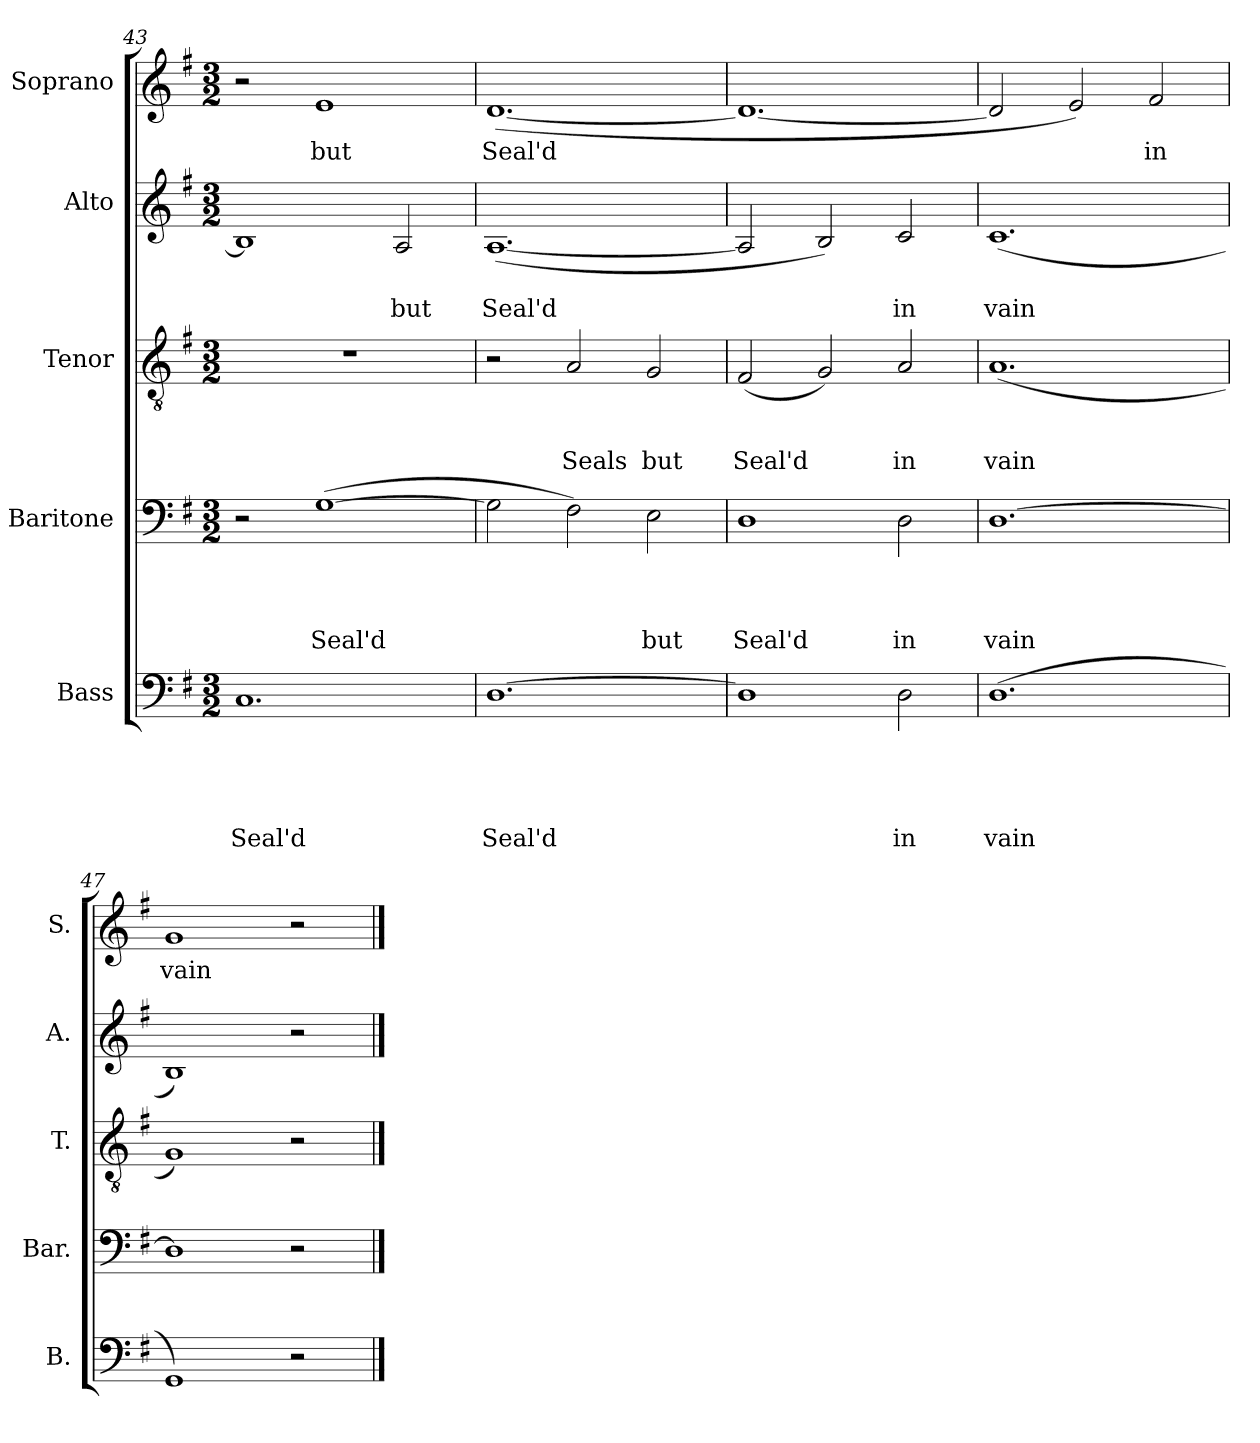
**kern	**text	**text	**text	**text	**text	**kern	**text	**text	**text	**text	**kern	**text	**text	**text	**kern	**text	**text	**kern	**text
*part5	*part5	*part5	*part5	*part5	*part5	*part4	*part4	*part4	*part4	*part4	*part3	*part3	*part3	*part3	*part2	*part2	*part2	*part1	*part1
*staff5	*staff5	*staff5	*staff5	*staff5	*staff5	*staff4	*staff4	*staff4	*staff4	*staff4	*staff3	*staff3	*staff3	*staff3	*staff2	*staff2	*staff2	*staff1	*staff1
*I"Bass	*	*	*	*	*	*I"Baritone	*	*	*	*	*I"Tenor	*	*	*	*I"Alto	*	*	*I"Soprano	*
*I'B.	*	*	*	*	*	*I'Bar.	*	*	*	*	*I'T.	*	*	*	*I'A.	*	*	*I'S.	*
*clefF4	*	*	*	*	*	*clefF4	*	*	*	*	*clefGv2	*	*	*	*clefG2	*	*	*clefG2	*
*k[f#]	*	*	*	*	*	*k[f#]	*	*	*	*	*k[f#]	*	*	*	*k[f#]	*	*	*k[f#]	*
*G:	*	*	*	*	*	*G:	*	*	*	*	*G:	*	*	*	*G:	*	*	*G:	*
*M3/2	*	*	*	*	*	*M3/2	*	*	*	*	*M3/2	*	*	*	*M3/2	*	*	*M3/2	*
=43	=43	=43	=43	=43	=43	=43	=43	=43	=43	=43	=43	=43	=43	=43	=43	=43	=43	=43	=43
!	!	!	!	!	!LO:LY:b	!	!	!	!	!	!LO:N:vis=1	!	!	!	!	!	!	!	!
1.C	.	.	.	.	Seal'd	2r	.	.	.	.	1.r	.	.	.	1B]	.	.	2r	.
!	!	!	!	!	!	!	!	!	!	!LO:LY:b	!	!	!	!	!	!	!	!	!LO:LY:b
.	.	.	.	.	.	(>[<1G	.	.	.	Seal'd	.	.	.	.	.	.	.	1e	but
!	!	!	!	!	!	!	!	!	!	!	!	!	!	!	!	!	!LO:LY:b	!	!
.	.	.	.	.	.	.	.	.	.	.	.	.	.	.	2A/	.	but	.	.
!!LO:LB:g=z
=44	=44	=44	=44	=44	=44	=44	=44	=44	=44	=44	=44	=44	=44	=44	=44	=44	=44	=44	=44
!	!	!	!	!	!LO:LY:b	!	!	!	!	!	!	!	!	!	!	!	!LO:LY:b	!	!LO:LY:b
[>1.D	.	.	.	.	Seal'd	2G\]	.	.	.	.	2r	.	.	.	(<[<1.A	.	Seal'd	(<[<1.d	Seal'd
!	!	!	!	!	!	!	!	!	!	!	!	!	!	!LO:LY:b	!	!	!	!	!
.	.	.	.	.	.	2F#\)	.	.	.	.	2A/	.	.	Seals	.	.	.	.	.
!	!	!	!	!	!	!	!	!	!	!LO:LY:b	!	!	!	!LO:LY:b	!	!	!	!	!
.	.	.	.	.	.	2E\	.	.	.	but	2G/	.	.	but	.	.	.	.	.
=45	=45	=45	=45	=45	=45	=45	=45	=45	=45	=45	=45	=45	=45	=45	=45	=45	=45	=45	=45
!	!	!	!	!	!	!	!	!	!	!LO:LY:b	!	!	!	!LO:LY:b	!	!	!	!	!
1D]	.	.	.	.	.	1D	.	.	.	Seal'd	(<2F#/	.	.	Seal'd	2A/]	.	.	1.d_	.
.	.	.	.	.	.	.	.	.	.	.	2G/)	.	.	.	2B/)	.	.	.	.
!	!	!	!	!	!LO:LY:b	!	!	!	!	!LO:LY:b	!	!	!	!LO:LY:b	!	!	!LO:LY:b	!	!
2D\	.	.	.	.	in	2D\	.	.	.	in	2A/	.	.	in	2c/	.	in	.	.
=46	=46	=46	=46	=46	=46	=46	=46	=46	=46	=46	=46	=46	=46	=46	=46	=46	=46	=46	=46
!	!	!	!	!	!LO:LY:b	!	!	!	!	!LO:LY:b	!	!	!	!LO:LY:b	!	!	!LO:LY:b	!	!
(>1.D	.	.	.	.	vain	[>1.D	.	.	.	vain	(<1.A	.	.	vain	(<1.c	.	vain	2d/]	.
.	.	.	.	.	.	.	.	.	.	.	.	.	.	.	.	.	.	2e/)	.
!	!	!	!	!	!	!	!	!	!	!	!	!	!	!	!	!	!	!	!LO:LY:b
.	.	.	.	.	.	.	.	.	.	.	.	.	.	.	.	.	.	2f#/	in
=47	=47	=47	=47	=47	=47	=47	=47	=47	=47	=47	=47	=47	=47	=47	=47	=47	=47	=47	=47
!	!	!	!	!	!	!	!	!	!	!	!	!	!	!	!	!	!	!	!LO:LY:b
1GG)	.	.	.	.	.	1D]	.	.	.	.	1G)	.	.	.	1B)	.	.	1g	vain
2r	.	.	.	.	.	2r	.	.	.	.	2r	.	.	.	2r	.	.	2r	.
==	==	==	==	==	==	==	==	==	==	==	==	==	==	==	==	==	==	==	==
*-	*-	*-	*-	*-	*-	*-	*-	*-	*-	*-	*-	*-	*-	*-	*-	*-	*-	*-	*-
